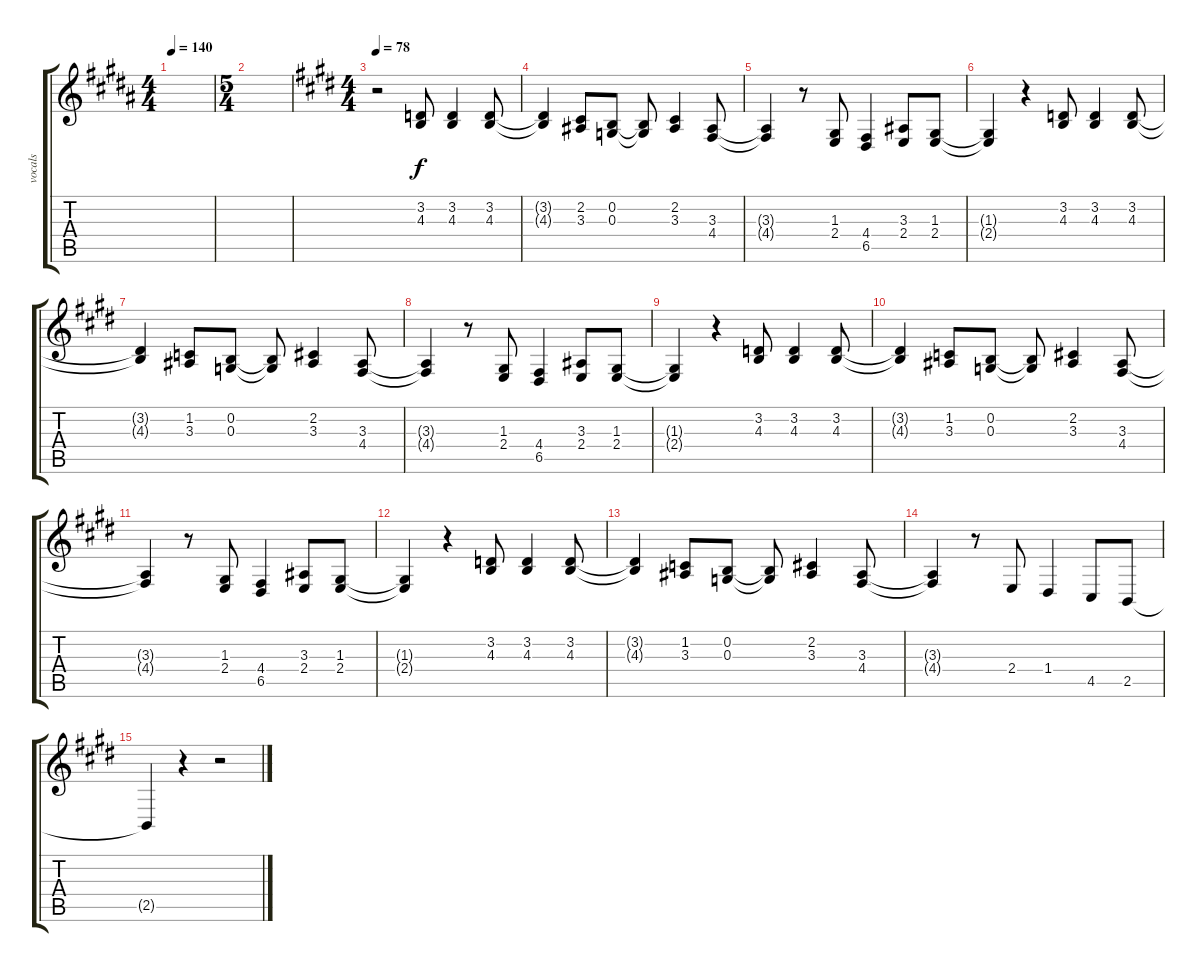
\track ("vocals" "vocals") {instrument altosax}
\staff {score tabs}
\tuning (E4 B3 G3 D3 A2 E2) {hide}
\ts (4 4)
\tempo 140
\clef g2
\ks b
|
\ts (5 4)
|
\ts (4 4)
\tempo 78
\ks e
r.2 (3.2 4.3).8 (3.2 4.3).4 (3.2 4.3).8 |
(3.2{t} 4.3{t}).4 (2.2 3.3).8 (0.2 0.3).8 (0.2{t} 0.3{t}).8 (2.2 3.3).4 (3.3 4.4).8 |
(3.3{t} 4.4{t}).4 r.8 (1.3 2.4).8 (4.4 6.5).4 (3.3 2.4).8 (1.3 2.4).8 |
(1.3{t} 2.4{t}).4 r.4 (3.2 4.3).8 (3.2 4.3).4 (3.2 4.3).8 |
(3.2{t} 4.3{t}).4 (1.2 3.3).8 (0.2 0.3).8 (0.2{t} 0.3{t}).8 (2.2 3.3).4 (3.3 4.4).8 |
(3.3{t} 4.4{t}).4 r.8 (1.3 2.4).8 (4.4 6.5).4 (3.3 2.4).8 (1.3 2.4).8 |
(1.3{t} 2.4{t}).4 r.4 (3.2 4.3).8 (3.2 4.3).4 (3.2 4.3).8 |
(3.2{t} 4.3{t}).4 (1.2 3.3).8 (0.2 0.3).8 (0.2{t} 0.3{t}).8 (2.2 3.3).4 (3.3 4.4).8 |
(3.3{t} 4.4{t}).4 r.8 (1.3 2.4).8 (4.4 6.5).4 (3.3 2.4).8 (1.3 2.4).8 |
(1.3{t} 2.4{t}).4 r.4 (3.2 4.3).8 (3.2 4.3).4 (3.2 4.3).8 |
(3.2{t} 4.3{t}).4 (1.2 3.3).8 (0.2 0.3).8 (0.2{t} 0.3{t}).8 (2.2 3.3).4 (3.3 4.4).8 |
(3.3{t} 4.4{t}).4 r.8 2.4.8 1.4.4 4.5.8 2.5.8 |
2.5{t}.4 r.4 r.2
